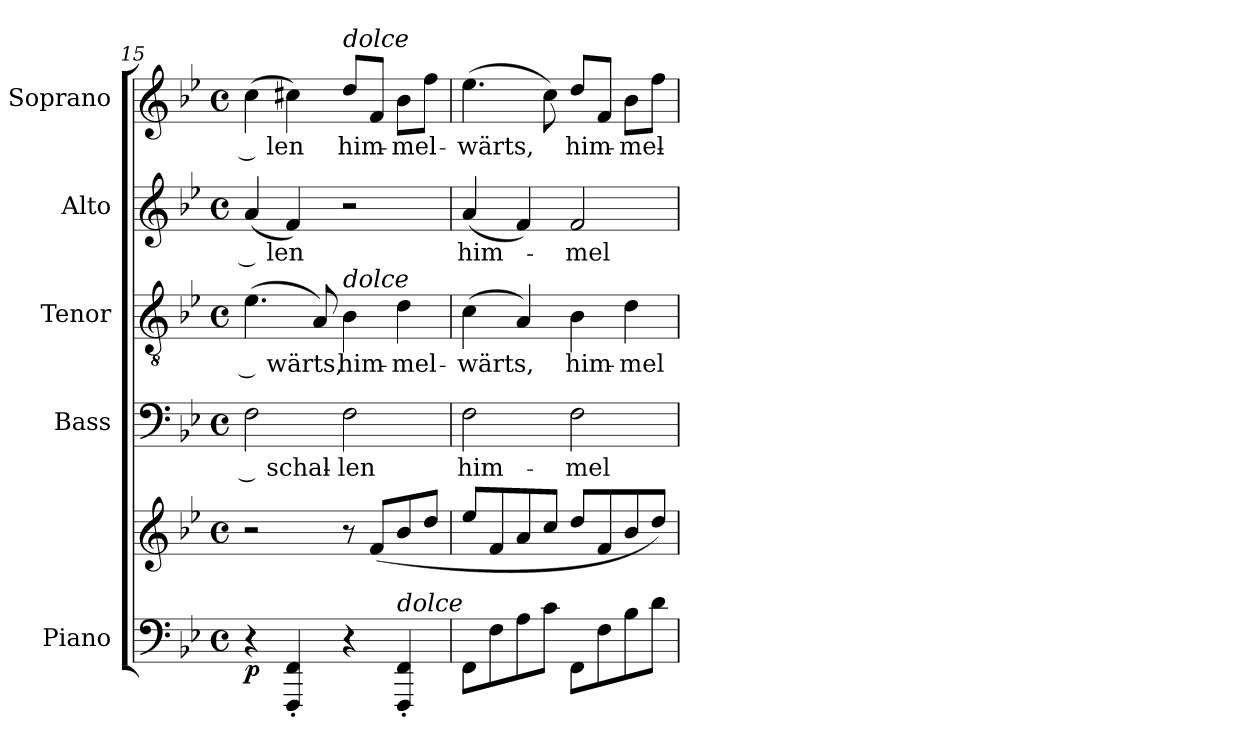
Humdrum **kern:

**kern	**kern	**dynam	**kern	**text	**kern	**text	**kern	**text	**kern	**text
*part5	*part5	*part5	*part4	*part4	*part3	*part3	*part2	*part2	*part1	*part1
*staff6	*staff5	*staff5/6	*staff4	*staff4	*staff3	*staff3	*staff2	*staff2	*staff1	*staff1
*I"Piano	*	*	*I"Bass	*	*I"Tenor	*	*I"Alto	*	*I"Soprano	*
*I'Pno	*	*	*	*	*	*	*	*	*I'Pno	*
!!LO:PB:g=z
*clefF4	*clefG2	*	*clefF4	*	*clefGv2	*	*clefG2	*	*clefG2	*
*k[b-e-]	*k[b-e-]	*	*k[b-e-]	*	*k[b-e-]	*	*k[b-e-]	*	*k[b-e-]	*
*B-:	*B-:	*	*B-:	*	*B-:	*	*B-:	*	*B-:	*
*M4/4	*M4/4	*	*M4/4	*	*M4/4	*	*M4/4	*	*M4/4	*
*met(c)	*met(c)	*	*met(c)	*	*met(c)	*	*met(c)	*	*met(c)	*
=15	=15	=15	=15	=15	=15	=15	=15	=15	=15	=15
!	!	!LO:DY:b=2	!	!LO:LY:b	!	!LO:LY:b	!	!LO:LY:b	!	!LO:LY:b
4r	2r	p	2F\	­ schal-	(>4.e-\	­ wärts,	(<4a/	­ len	(>4cc\	­ len
4FFF/' 4FF/'	.	.	.	.	.	.	4f/)	.	4cc#X\)	.
.	.	.	.	.	8A/)	.	.	.	.	.
!	!	!	!	!	!	!	!	!	!LO:TX:a:i:t=dolce	!
!	!	!	!	!	!LO:TX:a:i:t=dolce	!	!	!	!	!
!	!	!	!	!LO:LY:b	!	!LO:LY:b	!	!	!	!LO:LY:b
4r	8r	.	2F\	-len	4B-\	him-	2r	.	8dd/L	him-
.	(>8f/L	.	.	.	.	.	.	.	8f/J	.
!LO:TX:a:i:t=dolce	!	!	!	!	!	!	!	!	!	!
!	!	!	!	!	!	!LO:LY:b	!	!	!	!LO:LY:b
4FFF/' 4FF/'	8b-/	.	.	.	4d\	-mel-	.	.	8b-\L	-mel-
.	8dd/J	.	.	.	.	.	.	.	8ff\J	.
=16	=16	=16	=16	=16	=16	=16	=16	=16	=16	=16
!	!	!	!	!LO:LY:b	!	!LO:LY:b	!	!LO:LY:b	!	!LO:LY:b
8FF\L	8ee-/L	.	2F\	him-	(>4c\	-wärts,	(<4a/	him-	(>4.ee-\	-wärts,
8F\	8f/	.	.	.	.	.	.	.	.	.
8A\	8a/	.	.	.	4A/)	.	4f/)	.	.	.
8c\J	8cc/J	.	.	.	.	.	.	.	8cc\)	.
!	!	!	!	!LO:LY:b	!	!LO:LY:b	!	!LO:LY:b	!	!LO:LY:b
8FF\L	8dd/L	.	2F\	-mel-	4B-\	him-	2f/	-mel-	8dd/L	him-
8F\	8f/	.	.	.	.	.	.	.	8f/J	.
!	!	!	!	!	!	!LO:LY:b	!	!	!	!LO:LY:b
8B-\	8b-/	.	.	.	4d\	-mel-	.	.	8b-\L	-mel-
8d\J	8dd/J)	.	.	.	.	.	.	.	8ff\J	.
=	=	=	=	=	=	=	=	=	=	=
*-	*-	*-	*-	*-	*-	*-	*-	*-	*-	*-
